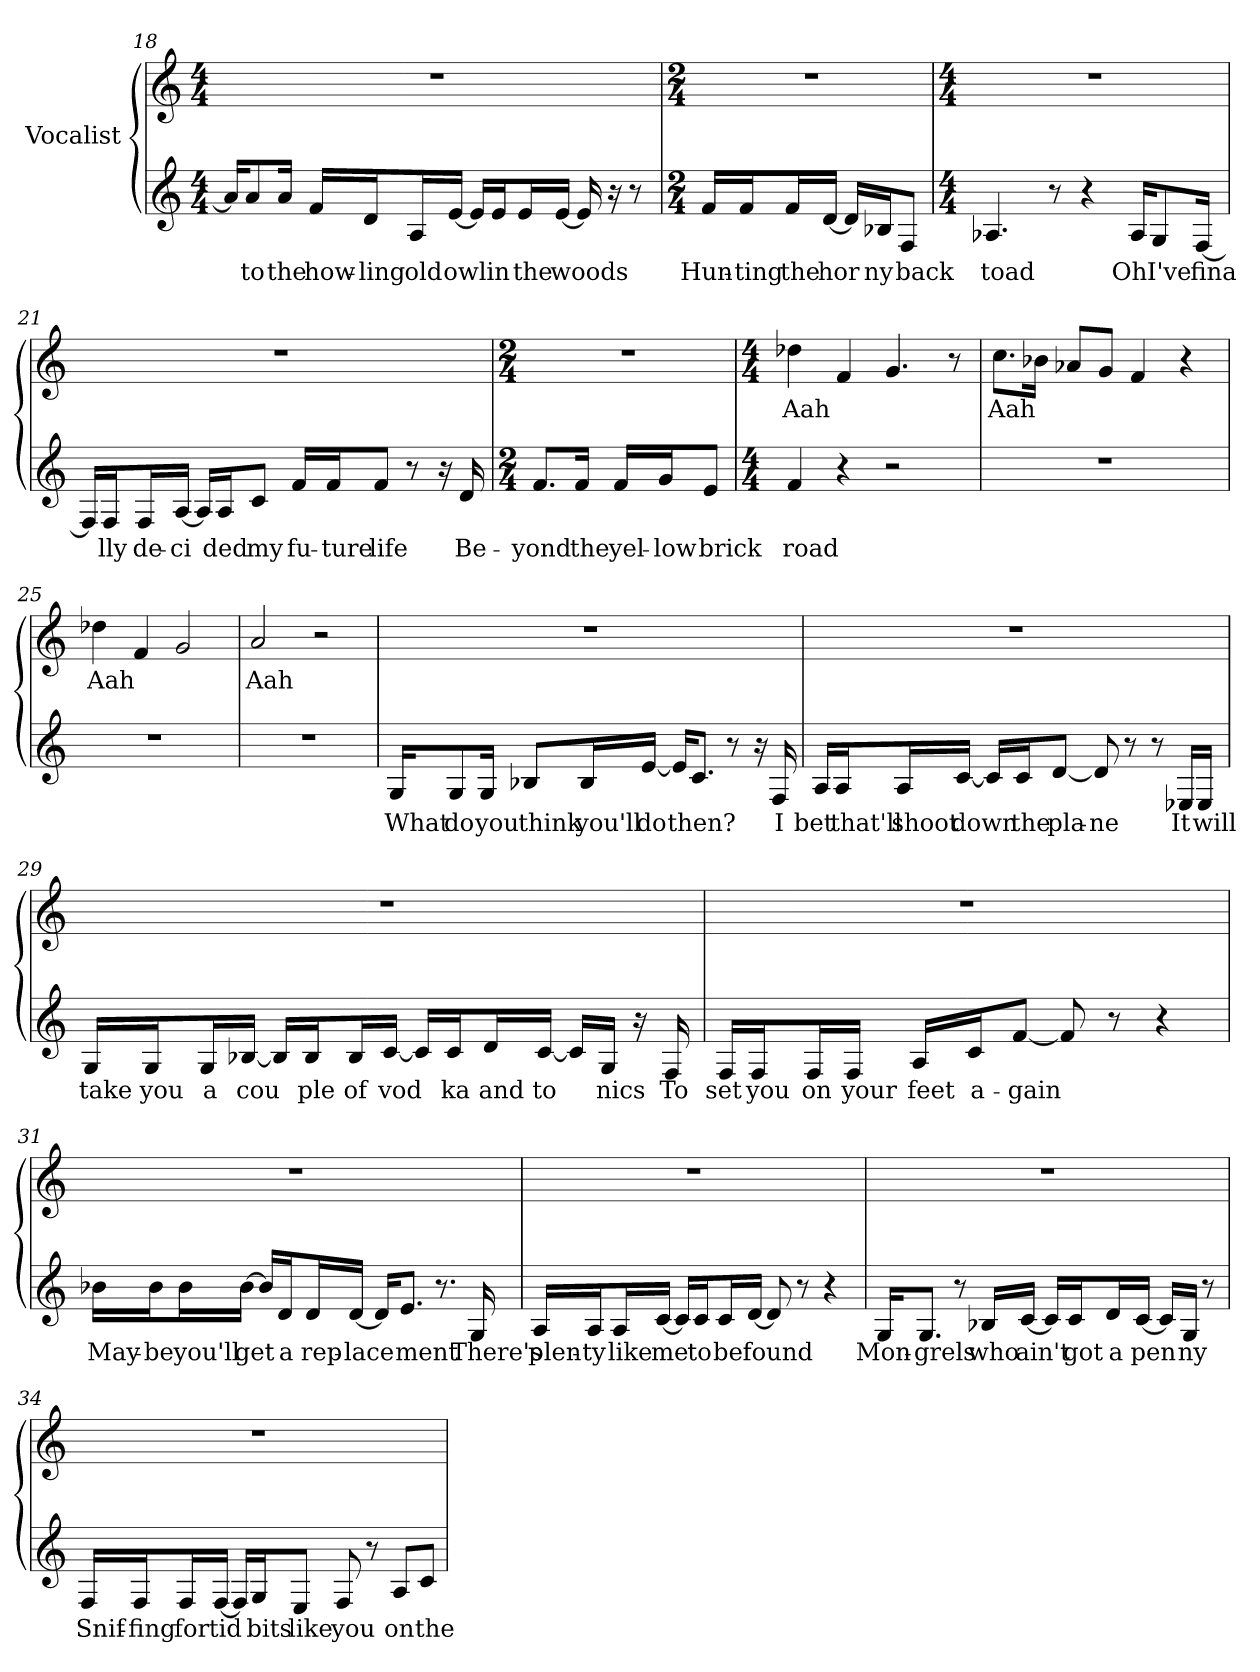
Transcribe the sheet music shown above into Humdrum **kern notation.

**kern	**text	**kern	**text
*part1	*part1	*part1	*part1
*staff2	*staff2	*staff1	*staff1
*I"Vocalist	*	*	*
*clefG2	*	*clefG2	*
*M4/4	*	*M4/4	*
=18	=18	=18	=18
16a/KL]	_	1r	.
8a/	to	.	.
16a/Jk	the	.	.
16f/LL	how-	.	.
16d/J	-ling	.	.
16A/L	old	.	.
[16e/JJ	owl	.	.
16e/LL]	_	.	.
16e/J	in	.	.
16e/L	the	.	.
[16e/JJ	woods	.	.
16e]	_	.	.
16r	.	.	.
8r	.	.	.
=19	=19	=19	=19
*M2/4	*	*M2/4	*
16f/LL	Hun-	2r	.
16f/J	-ting	.	.
16f/L	the	.	.
[16d/JJ	hor-	.	.
16d/LL]	_	.	.
16B-X/J	-ny	.	.
8F/J	back	.	.
=20	=20	=20	=20
*M4/4	*	*M4/4	*
4.A-X	toad	1r	.
8r	.	.	.
4r	.	.	.
16A-/KL	Oh	.	.
8G/	I've	.	.
[16F/Jk	fina-	.	.
=21	=21	=21	=21
16F/LL]	_	1r	.
16F/J	-lly	.	.
16F/L	de-	.	.
[16A/JJ	-ci-	.	.
16A/LL]	_	.	.
16A/J	-ded	.	.
8c/J	my	.	.
16f/LL	fu-	.	.
16f/J	-ture	.	.
8f/J	life	.	.
8r	.	.	.
16r	.	.	.
16d	Be-	.	.
=22	=22	=22	=22
*M2/4	*	*M2/4	*
8.f/L	-yond	2r	.
16f/Jk	the	.	.
16f/LL	yel-	.	.
16g/J	-low	.	.
8e/J	brick	.	.
=23	=23	=23	=23
*M4/4	*	*M4/4	*
4f	road	4dd-X	Aah
4r	.	4f	_
2r	.	4.g	_
.	.	8r	.
=24	=24	=24	=24
1r	.	8.cc\L	Aah
.	.	16b-X\Jk	_
.	.	8a-X/L	_
.	.	8g/J	_
.	.	4f	_
.	.	4r	.
=25	=25	=25	=25
1r	.	4dd-X	Aah
.	.	4f	_
.	.	2g	_
=26	=26	=26	=26
1r	.	2a	Aah
.	.	2r	.
=27	=27	=27	=27
16G/KL	What	1r	.
8G/	do	.	.
16G/Jk	you	.	.
8B-X/L	think	.	.
16B-/L	you'll	.	.
[16e/JJ	do	.	.
16e/KL]	then?	.	.
8.c/J	_	.	.
8r	.	.	.
16r	.	.	.
16F	I	.	.
=28	=28	=28	=28
16A/LL	bet	1r	.
16A/J	that'll	.	.
16A/L	shoot	.	.
[16c/JJ	down	.	.
16c/LL]	_	.	.
16c/J	the	.	.
[8d/J	pla-	.	.
8d]	-ne	.	.
8r	.	.	.
8r	.	.	.
16E-X/LL	It	.	.
16E-/JJ	will	.	.
=29	=29	=29	=29
16G/LL	take	1r	.
16G/J	you	.	.
16G/L	a	.	.
[16B-X/JJ	cou-	.	.
16B-/LL]	_	.	.
16B-/J	-ple	.	.
16B-/L	of	.	.
[16c/JJ	vod-	.	.
16c/LL]	_	.	.
16c/J	-ka	.	.
16d/L	and	.	.
[16c/JJ	to-	.	.
16c/LL]	_	.	.
16G/JJ	-nics	.	.
16r	.	.	.
16F	To	.	.
=30	=30	=30	=30
16F/LL	set	1r	.
16F/J	you	.	.
16F/L	on	.	.
16F/JJ	your	.	.
16A/LL	feet	.	.
16c/J	a-	.	.
[8f/J	-gain	.	.
8f]	_	.	.
8r	.	.	.
4r	.	.	.
=31	=31	=31	=31
16b-X\LL	May-	1r	.
16b-\J	-be	.	.
16b-\L	you'll	.	.
[16b-\JJ	get	.	.
16b-/LL]	_	.	.
16d/J	a	.	.
16d/L	rep-	.	.
[16d/JJ	-lace-	.	.
16d/KL]	_	.	.
8.e/J	-ment	.	.
8.r	.	.	.
16G	There's	.	.
=32	=32	=32	=32
16A/LL	plen-	1r	.
16A/J	-ty	.	.
16A/L	like	.	.
[16c/JJ	me	.	.
16c/LL]	_	.	.
16c/J	to	.	.
16c/L	be	.	.
[16d/JJ	found	.	.
8d]	_	.	.
8r	.	.	.
4r	.	.	.
=33	=33	=33	=33
16G/KL	Mon-	1r	.
8.G/J	-grels	.	.
8r	.	.	.
16B-X/LL	who	.	.
[16c/JJ	ain't	.	.
16c/LL]	_	.	.
16c/J	got	.	.
16d/L	a	.	.
[16c/JJ	pen-	.	.
16c/LL]	_	.	.
16G/JJ	-ny	.	.
8r	.	.	.
=34	=34	=34	=34
16F/LL	Snif-	1r	.
16F/J	-fing	.	.
16F/L	for	.	.
[16F/JJ	tid-	.	.
16F/LL]	_	.	.
16G/J	-bits	.	.
8E/J	like	.	.
8F	you	.	.
8r	.	.	.
8A/L	on	.	.
8c/J	the	.	.
=	=	=	=
*-	*-	*-	*-
